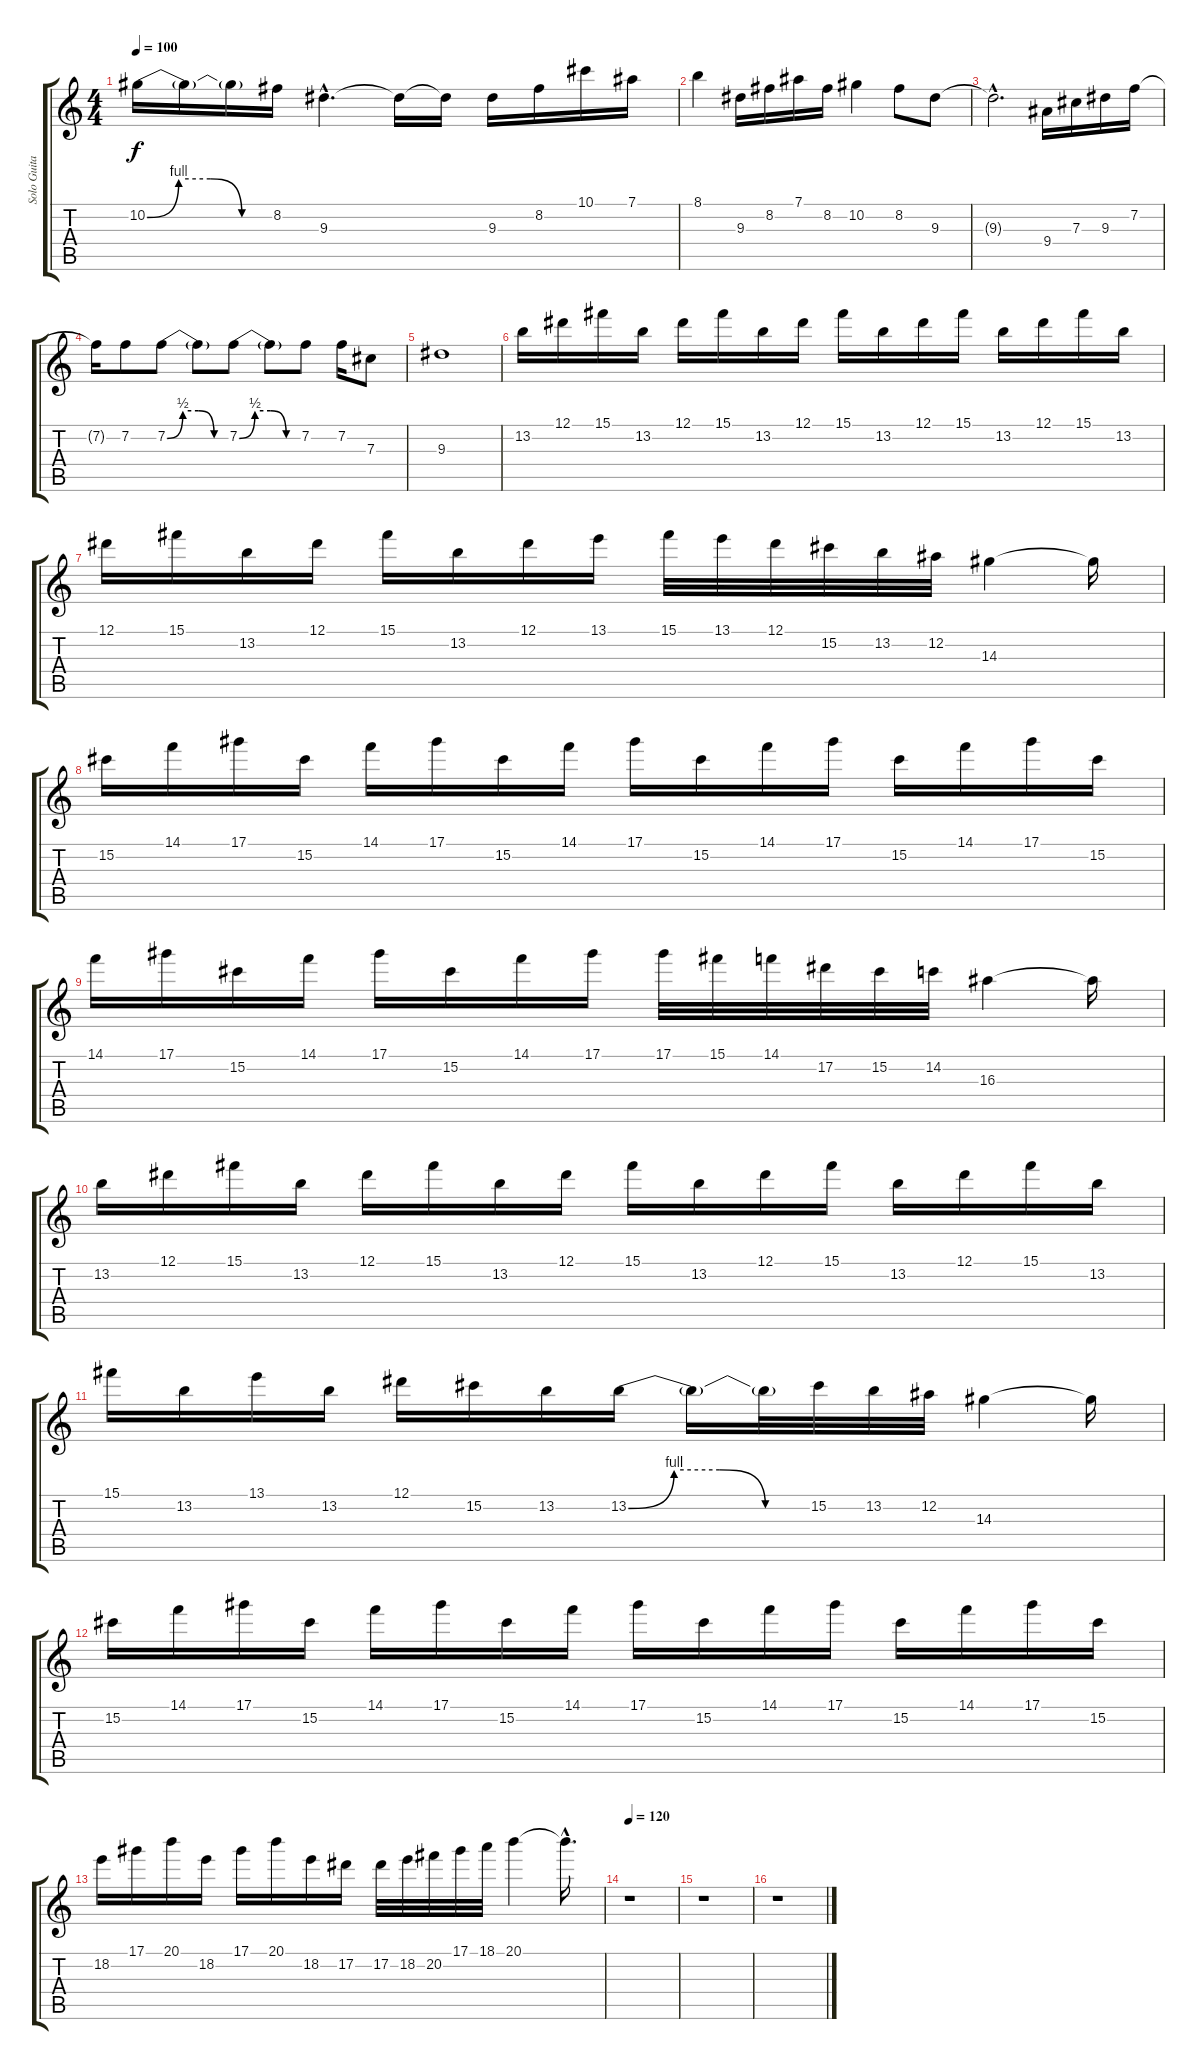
\track ("Solo Guitar" "Solo Guita") {instrument distortionguitar}
\staff {score tabs}
\tuning (Eb4 Bb3 Gb3 Db3 Ab2 Eb2) {hide}
\ts (4 4)
\tempo 100
\clef g2
\ks c
10.2{be (custom 0 0 15 4 30 4 45 0 60 0)}.16{dy f} 10.2{t}.16 10.2{t}.16 8.2.16 9.3{hac}.4{d} 9.3{t}.16 9.3{t}.16 9.3.16 8.2.16 10.1.16 7.1.16 |
8.1.4 9.3.16 8.2.16 7.1.16 8.2.16 10.2.4 8.2.8 9.3.8 |
9.3{hac t}.2{d} 9.4.16 7.3.16 9.3.16 7.2.16 |
7.2{t}.16 7.2.8 7.2{be (custom 0 0 15 2 30 2 45 0 60 0)}.8 7.2{t}.8 7.2{be (custom 0 0 15 2 30 2 45 0 60 0)}.8 7.2{t}.8 7.2.8 7.2.16 7.3.8 |
9.3.1 |
13.2.16 12.1.16 15.1.16 13.2.16 12.1.16 15.1.16 13.2.16 12.1.16 15.1.16 13.2.16 12.1.16 15.1.16 13.2.16 12.1.16 15.1.16 13.2.16 |
12.1.16 15.1.16 13.2.16 12.1.16 15.1.16 13.2.16 12.1.16 13.1.16 15.1.32 13.1.32 12.1.32 15.2.32 13.2.32 12.2.32 14.3.4 14.3{t}.16 |
15.2.16 14.1.16 17.1.16 15.2.16 14.1.16 17.1.16 15.2.16 14.1.16 17.1.16 15.2.16 14.1.16 17.1.16 15.2.16 14.1.16 17.1.16 15.2.16 |
14.1.16 17.1.16 15.2.16 14.1.16 17.1.16 15.2.16 14.1.16 17.1.16 17.1.32 15.1.32 14.1.32 17.2.32 15.2.32 14.2.32 16.3.4 16.3{t}.16 |
13.2.16 12.1.16 15.1.16 13.2.16 12.1.16 15.1.16 13.2.16 12.1.16 15.1.16 13.2.16 12.1.16 15.1.16 13.2.16 12.1.16 15.1.16 13.2.16 |
15.1.16 13.2.16 13.1.16 13.2.16 12.1.16 15.2.16 13.2.16 13.2{be (custom 0 0 15 4 30 4 45 0 60 0)}.16 13.2{t}.16 13.2{t}.32 15.2.32 13.2.32 12.2.32 14.3.4 14.3{t}.16 |
15.2.16 14.1.16 17.1.16 15.2.16 14.1.16 17.1.16 15.2.16 14.1.16 17.1.16 15.2.16 14.1.16 17.1.16 15.2.16 14.1.16 17.1.16 15.2.16 |
18.2.16 17.1.16 20.1.16 18.2.16 17.1.16 20.1.16 18.2.16 17.2.16 17.2.32 18.2.32 20.2.32 17.1.32 18.1.32 20.1.4 20.1{hac t}.16{d} |
\tempo 120
r.1 |
r.1 |
r.1
